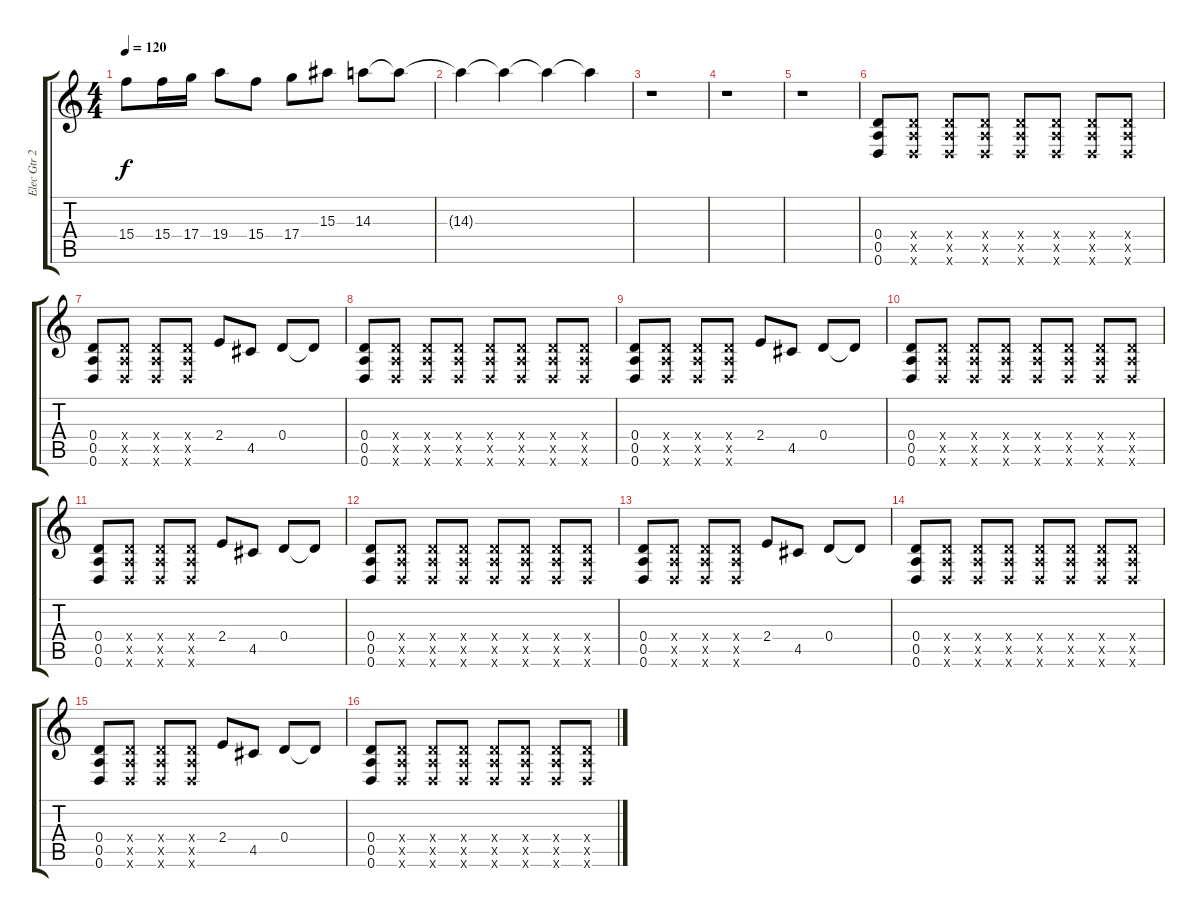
\track ("Elec Gtr 2" "Elec Gtr 2") {instrument overdrivenguitar}
\staff {score tabs}
\tuning (E4 B3 G3 D3 A2 D2) {hide}
\ts (4 4)
\tempo 120
\clef g2
\ks c
15.4.8{dy f} 15.4.16 17.4.16 19.4.8 15.4.8 17.4.8 15.3.8 14.3.8 14.3{t}.8 |
14.3{t}.4 14.3{t}.4 14.3{t}.4 14.3{t}.4 |
r.1 |
r.1 |
r.1 |
(0.4 0.5 0.6).8 (0.4{x} 0.5{x} 0.6{x}).8 (0.4{x} 0.5{x} 0.6{x}).8 (0.4{x} 0.5{x} 0.6{x}).8 (0.4{x} 0.5{x} 0.6{x}).8 (0.4{x} 0.5{x} 0.6{x}).8 (0.4{x} 0.5{x} 0.6{x}).8 (0.4{x} 0.5{x} 0.6{x}).8 |
(0.4 0.5 0.6).8 (0.4{x} 0.5{x} 0.6{x}).8 (0.4{x} 0.5{x} 0.6{x}).8 (0.4{x} 0.5{x} 0.6{x}).8 2.4.8 4.5.8 0.4.8 0.4{t}.8 |
(0.4 0.5 0.6).8 (0.4{x} 0.5{x} 0.6{x}).8 (0.4{x} 0.5{x} 0.6{x}).8 (0.4{x} 0.5{x} 0.6{x}).8 (0.4{x} 0.5{x} 0.6{x}).8 (0.4{x} 0.5{x} 0.6{x}).8 (0.4{x} 0.5{x} 0.6{x}).8 (0.4{x} 0.5{x} 0.6{x}).8 |
(0.4 0.5 0.6).8 (0.4{x} 0.5{x} 0.6{x}).8 (0.4{x} 0.5{x} 0.6{x}).8 (0.4{x} 0.5{x} 0.6{x}).8 2.4.8 4.5.8 0.4.8 0.4{t}.8 |
(0.4 0.5 0.6).8 (0.4{x} 0.5{x} 0.6{x}).8 (0.4{x} 0.5{x} 0.6{x}).8 (0.4{x} 0.5{x} 0.6{x}).8 (0.4{x} 0.5{x} 0.6{x}).8 (0.4{x} 0.5{x} 0.6{x}).8 (0.4{x} 0.5{x} 0.6{x}).8 (0.4{x} 0.5{x} 0.6{x}).8 |
(0.4 0.5 0.6).8 (0.4{x} 0.5{x} 0.6{x}).8 (0.4{x} 0.5{x} 0.6{x}).8 (0.4{x} 0.5{x} 0.6{x}).8 2.4.8 4.5.8 0.4.8 0.4{t}.8 |
(0.4 0.5 0.6).8 (0.4{x} 0.5{x} 0.6{x}).8 (0.4{x} 0.5{x} 0.6{x}).8 (0.4{x} 0.5{x} 0.6{x}).8 (0.4{x} 0.5{x} 0.6{x}).8 (0.4{x} 0.5{x} 0.6{x}).8 (0.4{x} 0.5{x} 0.6{x}).8 (0.4{x} 0.5{x} 0.6{x}).8 |
(0.4 0.5 0.6).8 (0.4{x} 0.5{x} 0.6{x}).8 (0.4{x} 0.5{x} 0.6{x}).8 (0.4{x} 0.5{x} 0.6{x}).8 2.4.8 4.5.8 0.4.8 0.4{t}.8 |
(0.4 0.5 0.6).8 (0.4{x} 0.5{x} 0.6{x}).8 (0.4{x} 0.5{x} 0.6{x}).8 (0.4{x} 0.5{x} 0.6{x}).8 (0.4{x} 0.5{x} 0.6{x}).8 (0.4{x} 0.5{x} 0.6{x}).8 (0.4{x} 0.5{x} 0.6{x}).8 (0.4{x} 0.5{x} 0.6{x}).8 |
(0.4 0.5 0.6).8 (0.4{x} 0.5{x} 0.6{x}).8 (0.4{x} 0.5{x} 0.6{x}).8 (0.4{x} 0.5{x} 0.6{x}).8 2.4.8 4.5.8 0.4.8 0.4{t}.8 |
(0.4 0.5 0.6).8 (0.4{x} 0.5{x} 0.6{x}).8 (0.4{x} 0.5{x} 0.6{x}).8 (0.4{x} 0.5{x} 0.6{x}).8 (0.4{x} 0.5{x} 0.6{x}).8 (0.4{x} 0.5{x} 0.6{x}).8 (0.4{x} 0.5{x} 0.6{x}).8 (0.4{x} 0.5{x} 0.6{x}).8
